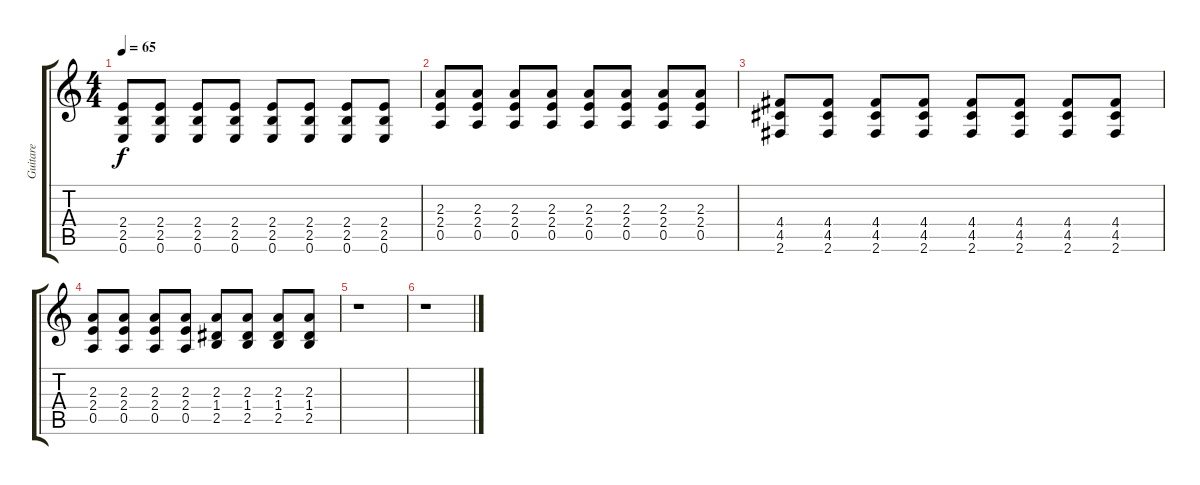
\track ("Guitare" "Guitare") {instrument overdrivenguitar}
\staff {score tabs}
\tuning (E4 B3 G3 D3 A2 E2) {hide}
\ts (4 4)
\tempo 65
\clef g2
\ks c
(2.4 2.5 0.6).8{dy f} (2.4 2.5 0.6).8 (2.4 2.5 0.6).8 (2.4 2.5 0.6).8 (2.4 2.5 0.6).8 (2.4 2.5 0.6).8 (2.4 2.5 0.6).8 (2.4 2.5 0.6).8 |
(2.3 2.4 0.5).8 (2.3 2.4 0.5).8 (2.3 2.4 0.5).8 (2.3 2.4 0.5).8 (2.3 2.4 0.5).8 (2.3 2.4 0.5).8 (2.3 2.4 0.5).8 (2.3 2.4 0.5).8 |
(4.4 4.5 2.6).8 (4.4 4.5 2.6).8 (4.4 4.5 2.6).8 (4.4 4.5 2.6).8 (4.4 4.5 2.6).8 (4.4 4.5 2.6).8 (4.4 4.5 2.6).8 (4.4 4.5 2.6).8 |
(2.3 2.4 0.5).8 (2.3 2.4 0.5).8 (2.3 2.4 0.5).8 (2.3 2.4 0.5).8 (2.3 1.4 2.5).8 (2.3 1.4 2.5).8 (2.3 1.4 2.5).8 (2.3 1.4 2.5).8 |
r.1 |
r.1
